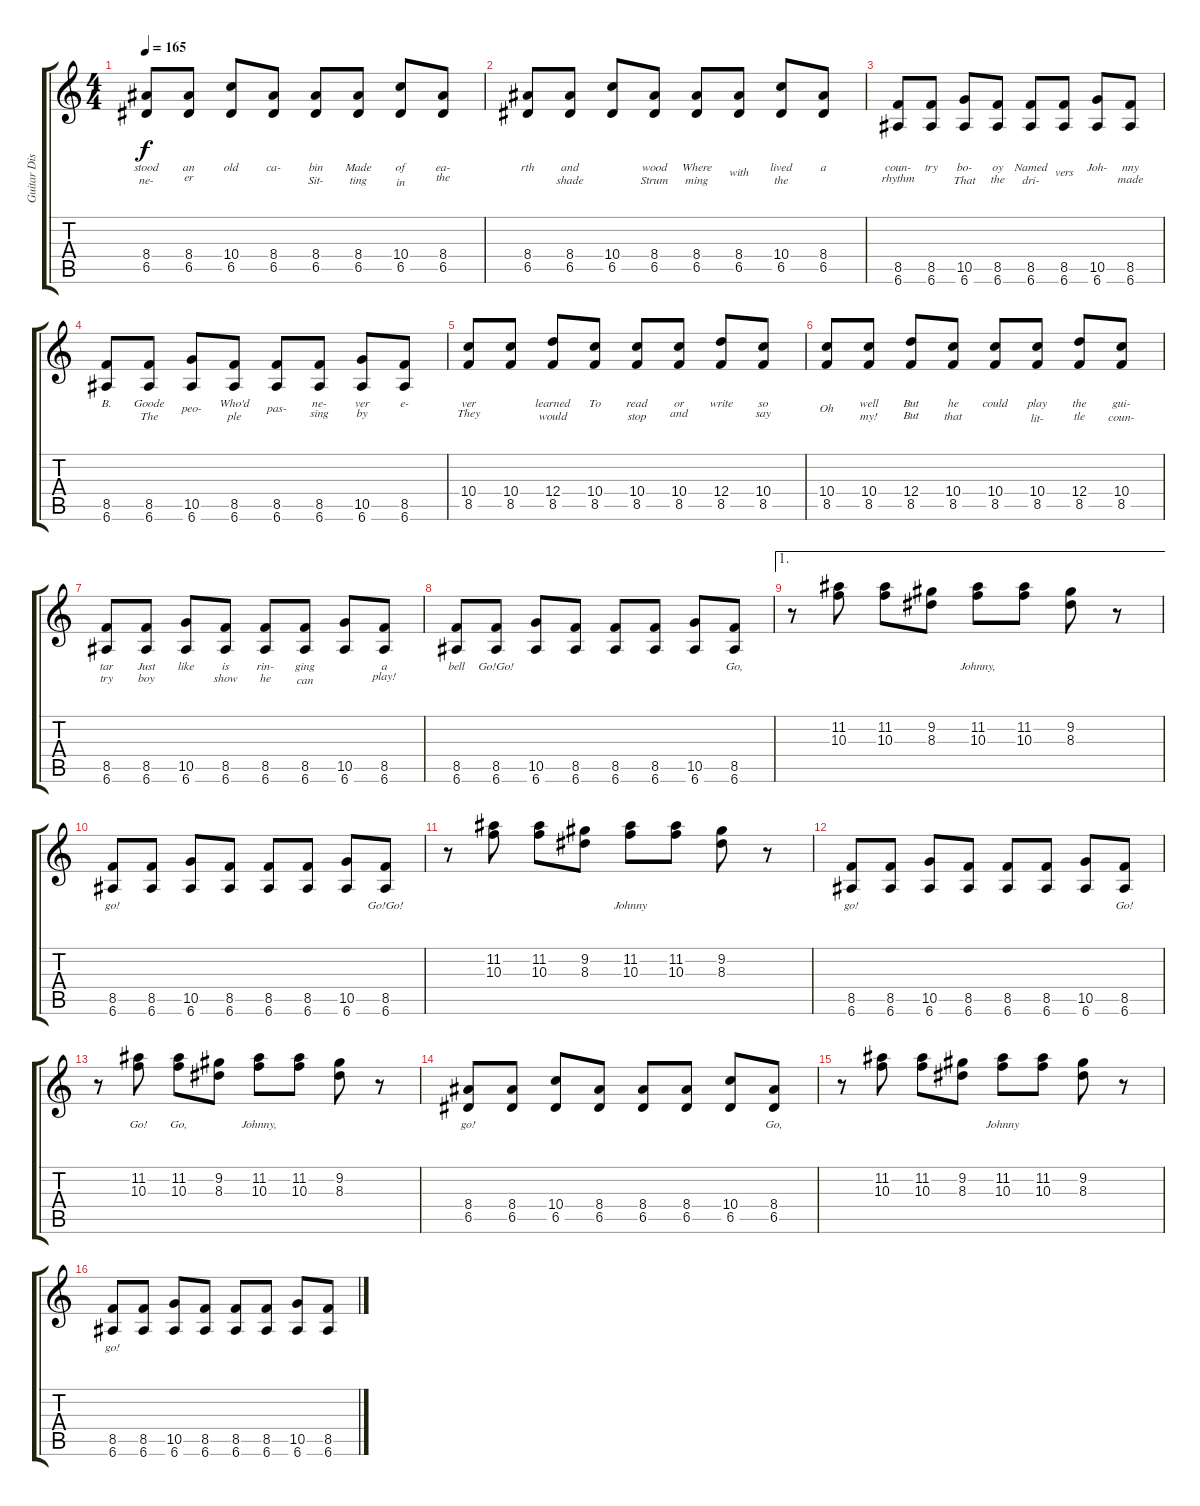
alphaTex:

\track ("Guitar Disto" "Guitar Dis") {instrument distortionguitar}
\staff {score tabs}
\tuning (E4 B3 G3 D3 A2 E2) {hide}
\ts (4 4)
\tempo 165
\clef g2
\ks c
(8.4 6.5).8{lyrics (0 "stood") lyrics (1 "ne-") lyrics (2 "") lyrics (3 "") lyrics (4 "") dy f} (8.4 6.5).8{lyrics (0 "an") lyrics (1 "er") lyrics (2 "") lyrics (3 "") lyrics (4 "")} (10.4 6.5).8{lyrics (0 "old") lyrics (1 "") lyrics (2 "") lyrics (3 "") lyrics (4 "")} (8.4 6.5).8{lyrics (0 "ca-") lyrics (1 "") lyrics (2 "") lyrics (3 "") lyrics (4 "")} (8.4 6.5).8{lyrics (0 "bin") lyrics (1 "Sit-") lyrics (2 "") lyrics (3 "") lyrics (4 "")} (8.4 6.5).8{lyrics (0 "Made") lyrics (1 "ting") lyrics (2 "") lyrics (3 "") lyrics (4 "")} (10.4 6.5).8{lyrics (0 "of") lyrics (1 "in") lyrics (2 "") lyrics (3 "") lyrics (4 "")} (8.4 6.5).8{lyrics (0 "ea-") lyrics (1 "the") lyrics (2 "") lyrics (3 "") lyrics (4 "")} |
(8.4 6.5).8{lyrics (0 "rth") lyrics (1 "") lyrics (2 "") lyrics (3 "") lyrics (4 "")} (8.4 6.5).8{lyrics (0 "and") lyrics (1 "shade") lyrics (2 "") lyrics (3 "") lyrics (4 "")} (10.4 6.5).8{lyrics (0 "") lyrics (1 "") lyrics (2 "") lyrics (3 "") lyrics (4 "")} (8.4 6.5).8{lyrics (0 "wood") lyrics (1 "Strum") lyrics (2 "") lyrics (3 "") lyrics (4 "")} (8.4 6.5).8{lyrics (0 "Where") lyrics (1 "ming") lyrics (2 "") lyrics (3 "") lyrics (4 "")} (8.4 6.5).8{lyrics (0 "") lyrics (1 "with") lyrics (2 "") lyrics (3 "") lyrics (4 "")} (10.4 6.5).8{lyrics (0 "lived") lyrics (1 "the") lyrics (2 "") lyrics (3 "") lyrics (4 "")} (8.4 6.5).8{lyrics (0 "a") lyrics (1 "") lyrics (2 "") lyrics (3 "") lyrics (4 "")} |
(8.5 6.6).8{lyrics (0 "coun-") lyrics (1 "rhythm") lyrics (2 "") lyrics (3 "") lyrics (4 "")} (8.5 6.6).8{lyrics (0 "try") lyrics (1 "") lyrics (2 "") lyrics (3 "") lyrics (4 "")} (10.5 6.6).8{lyrics (0 "bo-") lyrics (1 "That") lyrics (2 "") lyrics (3 "") lyrics (4 "")} (8.5 6.6).8{lyrics (0 "oy") lyrics (1 "the") lyrics (2 "") lyrics (3 "") lyrics (4 "")} (8.5 6.6).8{lyrics (0 "Named") lyrics (1 "dri-") lyrics (2 "") lyrics (3 "") lyrics (4 "")} (8.5 6.6).8{lyrics (0 "") lyrics (1 "vers") lyrics (2 "") lyrics (3 "") lyrics (4 "")} (10.5 6.6).8{lyrics (0 "Joh-") lyrics (1 "") lyrics (2 "") lyrics (3 "") lyrics (4 "")} (8.5 6.6).8{lyrics (0 "nny") lyrics (1 "made") lyrics (2 "") lyrics (3 "") lyrics (4 "")} |
(8.5 6.6).8{lyrics (0 "B.") lyrics (1 "") lyrics (2 "") lyrics (3 "") lyrics (4 "")} (8.5 6.6).8{lyrics (0 "Goode") lyrics (1 "The") lyrics (2 "") lyrics (3 "") lyrics (4 "")} (10.5 6.6).8{lyrics (0 "") lyrics (1 "peo-") lyrics (2 "") lyrics (3 "") lyrics (4 "")} (8.5 6.6).8{lyrics (0 "Who'd") lyrics (1 "ple") lyrics (2 "") lyrics (3 "") lyrics (4 "")} (8.5 6.6).8{lyrics (0 "") lyrics (1 "pas-") lyrics (2 "") lyrics (3 "") lyrics (4 "")} (8.5 6.6).8{lyrics (0 "ne-") lyrics (1 "sing") lyrics (2 "") lyrics (3 "") lyrics (4 "")} (10.5 6.6).8{lyrics (0 "ver") lyrics (1 "by") lyrics (2 "") lyrics (3 "") lyrics (4 "")} (8.5 6.6).8{lyrics (0 "e-") lyrics (1 "") lyrics (2 "") lyrics (3 "") lyrics (4 "")} |
(10.4 8.5).8{lyrics (0 "ver") lyrics (1 "They") lyrics (2 "") lyrics (3 "") lyrics (4 "")} (10.4 8.5).8{lyrics (0 "") lyrics (1 "") lyrics (2 "") lyrics (3 "") lyrics (4 "")} (12.4 8.5).8{lyrics (0 "learned") lyrics (1 "would") lyrics (2 "") lyrics (3 "") lyrics (4 "")} (10.4 8.5).8{lyrics (0 "To") lyrics (1 "") lyrics (2 "") lyrics (3 "") lyrics (4 "")} (10.4 8.5).8{lyrics (0 "read") lyrics (1 "stop") lyrics (2 "") lyrics (3 "") lyrics (4 "")} (10.4 8.5).8{lyrics (0 "or") lyrics (1 "and") lyrics (2 "") lyrics (3 "") lyrics (4 "")} (12.4 8.5).8{lyrics (0 "write") lyrics (1 "") lyrics (2 "") lyrics (3 "") lyrics (4 "")} (10.4 8.5).8{lyrics (0 "so") lyrics (1 "say") lyrics (2 "") lyrics (3 "") lyrics (4 "")} |
(10.4 8.5).8{lyrics (0 "") lyrics (1 "Oh") lyrics (2 "") lyrics (3 "") lyrics (4 "")} (10.4 8.5).8{lyrics (0 "well") lyrics (1 "my!") lyrics (2 "") lyrics (3 "") lyrics (4 "")} (12.4 8.5).8{lyrics (0 "But") lyrics (1 "But") lyrics (2 "") lyrics (3 "") lyrics (4 "")} (10.4 8.5).8{lyrics (0 "he") lyrics (1 "that") lyrics (2 "") lyrics (3 "") lyrics (4 "")} (10.4 8.5).8{lyrics (0 "could") lyrics (1 "") lyrics (2 "") lyrics (3 "") lyrics (4 "")} (10.4 8.5).8{lyrics (0 "play") lyrics (1 "lit-") lyrics (2 "") lyrics (3 "") lyrics (4 "")} (12.4 8.5).8{lyrics (0 "the") lyrics (1 "tle") lyrics (2 "") lyrics (3 "") lyrics (4 "")} (10.4 8.5).8{lyrics (0 "gui-") lyrics (1 "coun-") lyrics (2 "") lyrics (3 "") lyrics (4 "")} |
(8.5 6.6).8{lyrics (0 "tar") lyrics (1 "try") lyrics (2 "") lyrics (3 "") lyrics (4 "")} (8.5 6.6).8{lyrics (0 "Just") lyrics (1 "boy") lyrics (2 "") lyrics (3 "") lyrics (4 "")} (10.5 6.6).8{lyrics (0 "like") lyrics (1 "") lyrics (2 "") lyrics (3 "") lyrics (4 "")} (8.5 6.6).8{lyrics (0 "is") lyrics (1 "show") lyrics (2 "") lyrics (3 "") lyrics (4 "")} (8.5 6.6).8{lyrics (0 "rin-") lyrics (1 "he") lyrics (2 "") lyrics (3 "") lyrics (4 "")} (8.5 6.6).8{lyrics (0 "ging") lyrics (1 "can") lyrics (2 "") lyrics (3 "") lyrics (4 "")} (10.5 6.6).8{lyrics (0 "") lyrics (1 "") lyrics (2 "") lyrics (3 "") lyrics (4 "")} (8.5 6.6).8{lyrics (0 "a") lyrics (1 "play!") lyrics (2 "") lyrics (3 "") lyrics (4 "")} |
(8.5 6.6).8{lyrics (0 "bell") lyrics (1 "") lyrics (2 "") lyrics (3 "") lyrics (4 "")} (8.5 6.6).8{lyrics (0 "Go!Go!") lyrics (1 "") lyrics (2 "") lyrics (3 "") lyrics (4 "")} (10.5 6.6).8{lyrics (0 "") lyrics (1 "") lyrics (2 "") lyrics (3 "") lyrics (4 "")} (8.5 6.6).8{lyrics (0 "") lyrics (1 "") lyrics (2 "") lyrics (3 "") lyrics (4 "")} (8.5 6.6).8{lyrics (0 "") lyrics (1 "") lyrics (2 "") lyrics (3 "") lyrics (4 "")} (8.5 6.6).8{lyrics (0 "") lyrics (1 "") lyrics (2 "") lyrics (3 "") lyrics (4 "")} (10.5 6.6).8{lyrics (0 "") lyrics (1 "") lyrics (2 "") lyrics (3 "") lyrics (4 "")} (8.5 6.6).8{lyrics (0 "Go,") lyrics (1 "") lyrics (2 "") lyrics (3 "") lyrics (4 "")} |
\ae 1
r.8 (11.2 10.3).8{lyrics (0 "") lyrics (1 "") lyrics (2 "") lyrics (3 "") lyrics (4 "")} (11.2 10.3).8{lyrics (0 "") lyrics (1 "") lyrics (2 "") lyrics (3 "") lyrics (4 "")} (9.2 8.3).8{lyrics (0 "") lyrics (1 "") lyrics (2 "") lyrics (3 "") lyrics (4 "")} (11.2 10.3).8{lyrics (0 "Johnny,") lyrics (1 "") lyrics (2 "") lyrics (3 "") lyrics (4 "")} (11.2 10.3).8{lyrics (0 "") lyrics (1 "") lyrics (2 "") lyrics (3 "") lyrics (4 "")} (9.2 8.3).8{lyrics (0 "") lyrics (1 "") lyrics (2 "") lyrics (3 "") lyrics (4 "")} r.8 |
(8.5 6.6).8{lyrics (0 "go!") lyrics (1 "") lyrics (2 "") lyrics (3 "") lyrics (4 "")} (8.5 6.6).8{lyrics (0 "") lyrics (1 "") lyrics (2 "") lyrics (3 "") lyrics (4 "")} (10.5 6.6).8{lyrics (0 "") lyrics (1 "") lyrics (2 "") lyrics (3 "") lyrics (4 "")} (8.5 6.6).8{lyrics (0 "") lyrics (1 "") lyrics (2 "") lyrics (3 "") lyrics (4 "")} (8.5 6.6).8{lyrics (0 "") lyrics (1 "") lyrics (2 "") lyrics (3 "") lyrics (4 "")} (8.5 6.6).8{lyrics (0 "") lyrics (1 "") lyrics (2 "") lyrics (3 "") lyrics (4 "")} (10.5 6.6).8{lyrics (0 "") lyrics (1 "") lyrics (2 "") lyrics (3 "") lyrics (4 "")} (8.5 6.6).8{lyrics (0 "Go!Go!") lyrics (1 "") lyrics (2 "") lyrics (3 "") lyrics (4 "")} |
r.8 (11.2 10.3).8{lyrics (0 "") lyrics (1 "") lyrics (2 "") lyrics (3 "") lyrics (4 "")} (11.2 10.3).8{lyrics (0 "") lyrics (1 "") lyrics (2 "") lyrics (3 "") lyrics (4 "")} (9.2 8.3).8{lyrics (0 "") lyrics (1 "") lyrics (2 "") lyrics (3 "") lyrics (4 "")} (11.2 10.3).8{lyrics (0 "Johnny") lyrics (1 "") lyrics (2 "") lyrics (3 "") lyrics (4 "")} (11.2 10.3).8{lyrics (0 "") lyrics (1 "") lyrics (2 "") lyrics (3 "") lyrics (4 "")} (9.2 8.3).8{lyrics (0 "") lyrics (1 "") lyrics (2 "") lyrics (3 "") lyrics (4 "")} r.8 |
(8.5 6.6).8{lyrics (0 "go!") lyrics (1 "") lyrics (2 "") lyrics (3 "") lyrics (4 "")} (8.5 6.6).8{lyrics (0 "") lyrics (1 "") lyrics (2 "") lyrics (3 "") lyrics (4 "")} (10.5 6.6).8{lyrics (0 "") lyrics (1 "") lyrics (2 "") lyrics (3 "") lyrics (4 "")} (8.5 6.6).8{lyrics (0 "") lyrics (1 "") lyrics (2 "") lyrics (3 "") lyrics (4 "")} (8.5 6.6).8{lyrics (0 "") lyrics (1 "") lyrics (2 "") lyrics (3 "") lyrics (4 "")} (8.5 6.6).8{lyrics (0 "") lyrics (1 "") lyrics (2 "") lyrics (3 "") lyrics (4 "")} (10.5 6.6).8{lyrics (0 "") lyrics (1 "") lyrics (2 "") lyrics (3 "") lyrics (4 "")} (8.5 6.6).8{lyrics (0 "Go!") lyrics (1 "") lyrics (2 "") lyrics (3 "") lyrics (4 "")} |
r.8 (11.2 10.3).8{lyrics (0 "Go!") lyrics (1 "") lyrics (2 "") lyrics (3 "") lyrics (4 "")} (11.2 10.3).8{lyrics (0 "Go,") lyrics (1 "") lyrics (2 "") lyrics (3 "") lyrics (4 "")} (9.2 8.3).8{lyrics (0 "") lyrics (1 "") lyrics (2 "") lyrics (3 "") lyrics (4 "")} (11.2 10.3).8{lyrics (0 "Johnny,") lyrics (1 "") lyrics (2 "") lyrics (3 "") lyrics (4 "")} (11.2 10.3).8{lyrics (0 "") lyrics (1 "") lyrics (2 "") lyrics (3 "") lyrics (4 "")} (9.2 8.3).8{lyrics (0 "") lyrics (1 "") lyrics (2 "") lyrics (3 "") lyrics (4 "")} r.8 |
(8.4 6.5).8{lyrics (0 "go!") lyrics (1 "") lyrics (2 "") lyrics (3 "") lyrics (4 "")} (8.4 6.5).8{lyrics (0 "") lyrics (1 "") lyrics (2 "") lyrics (3 "") lyrics (4 "")} (10.4 6.5).8{lyrics (0 "") lyrics (1 "") lyrics (2 "") lyrics (3 "") lyrics (4 "")} (8.4 6.5).8{lyrics (0 "") lyrics (1 "") lyrics (2 "") lyrics (3 "") lyrics (4 "")} (8.4 6.5).8{lyrics (0 "") lyrics (1 "") lyrics (2 "") lyrics (3 "") lyrics (4 "")} (8.4 6.5).8{lyrics (0 "") lyrics (1 "") lyrics (2 "") lyrics (3 "") lyrics (4 "")} (10.4 6.5).8{lyrics (0 "") lyrics (1 "") lyrics (2 "") lyrics (3 "") lyrics (4 "")} (8.4 6.5).8{lyrics (0 "Go,") lyrics (1 "") lyrics (2 "") lyrics (3 "") lyrics (4 "")} |
r.8 (11.2 10.3).8{lyrics (0 "") lyrics (1 "") lyrics (2 "") lyrics (3 "") lyrics (4 "")} (11.2 10.3).8{lyrics (0 "") lyrics (1 "") lyrics (2 "") lyrics (3 "") lyrics (4 "")} (9.2 8.3).8{lyrics (0 "") lyrics (1 "") lyrics (2 "") lyrics (3 "") lyrics (4 "")} (11.2 10.3).8{lyrics (0 "Johnny") lyrics (1 "") lyrics (2 "") lyrics (3 "") lyrics (4 "")} (11.2 10.3).8{lyrics (0 "") lyrics (1 "") lyrics (2 "") lyrics (3 "") lyrics (4 "")} (9.2 8.3).8{lyrics (0 "") lyrics (1 "") lyrics (2 "") lyrics (3 "") lyrics (4 "")} r.8 |
(8.5 6.6).8{lyrics (0 "go!") lyrics (1 "") lyrics (2 "") lyrics (3 "") lyrics (4 "")} (8.5 6.6).8{lyrics (0 "") lyrics (1 "") lyrics (2 "") lyrics (3 "") lyrics (4 "")} (10.5 6.6).8{lyrics (0 "") lyrics (1 "") lyrics (2 "") lyrics (3 "") lyrics (4 "")} (8.5 6.6).8{lyrics (0 "") lyrics (1 "") lyrics (2 "") lyrics (3 "") lyrics (4 "")} (8.5 6.6).8{lyrics (0 "") lyrics (1 "") lyrics (2 "") lyrics (3 "") lyrics (4 "")} (8.5 6.6).8{lyrics (0 "") lyrics (1 "") lyrics (2 "") lyrics (3 "") lyrics (4 "")} (10.5 6.6).8{lyrics (0 "") lyrics (1 "") lyrics (2 "") lyrics (3 "") lyrics (4 "")} (8.5 6.6).8{lyrics (0 "") lyrics (1 "") lyrics (2 "") lyrics (3 "") lyrics (4 "")}
